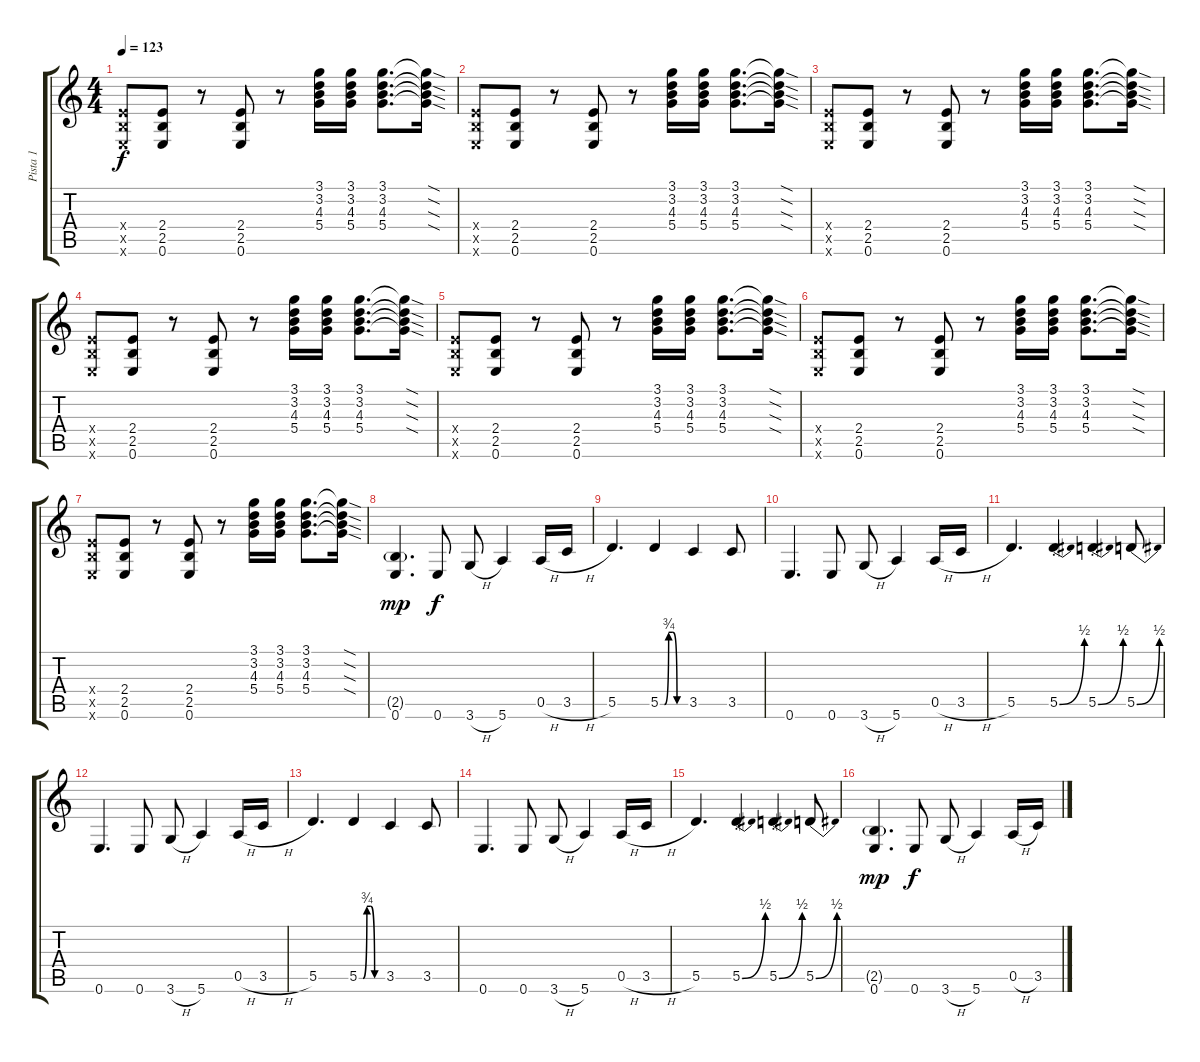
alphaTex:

\track ("Pista 1" "Pista 1") {instrument overdrivenguitar}
\staff {score tabs}
\tuning (E4 B3 G3 D3 A2 E2) {hide}
\ts (4 4)
\tempo 123
\clef g2
\ks c
(2.4{x} 2.5{x} 0.6{x}).8{dy f} (2.4 2.5 0.6).8 r.8 (2.4 2.5 0.6).8 r.8 (3.1 3.2 4.3 5.4).16 (3.1 3.2 4.3 5.4).16 (3.1 3.2 4.3 5.4).8{d} (3.1{sod t} 3.2{sod t} 4.3{sod t} 5.4{sod t}).16 |
(2.4{x} 2.5{x} 0.6{x}).8 (2.4 2.5 0.6).8 r.8 (2.4 2.5 0.6).8 r.8 (3.1 3.2 4.3 5.4).16 (3.1 3.2 4.3 5.4).16 (3.1 3.2 4.3 5.4).8{d} (3.1{sod t} 3.2{sod t} 4.3{sod t} 5.4{sod t}).16 |
(2.4{x} 2.5{x} 0.6{x}).8 (2.4 2.5 0.6).8 r.8 (2.4 2.5 0.6).8 r.8 (3.1 3.2 4.3 5.4).16 (3.1 3.2 4.3 5.4).16 (3.1 3.2 4.3 5.4).8{d} (3.1{sod t} 3.2{sod t} 4.3{sod t} 5.4{sod t}).16 |
(2.4{x} 2.5{x} 0.6{x}).8 (2.4 2.5 0.6).8 r.8 (2.4 2.5 0.6).8 r.8 (3.1 3.2 4.3 5.4).16 (3.1 3.2 4.3 5.4).16 (3.1 3.2 4.3 5.4).8{d} (3.1{sod t} 3.2{sod t} 4.3{sod t} 5.4{sod t}).16 |
(2.4{x} 2.5{x} 0.6{x}).8 (2.4 2.5 0.6).8 r.8 (2.4 2.5 0.6).8 r.8 (3.1 3.2 4.3 5.4).16 (3.1 3.2 4.3 5.4).16 (3.1 3.2 4.3 5.4).8{d} (3.1{sod t} 3.2{sod t} 4.3{sod t} 5.4{sod t}).16 |
(2.4{x} 2.5{x} 0.6{x}).8 (2.4 2.5 0.6).8 r.8 (2.4 2.5 0.6).8 r.8 (3.1 3.2 4.3 5.4).16 (3.1 3.2 4.3 5.4).16 (3.1 3.2 4.3 5.4).8{d} (3.1{sod t} 3.2{sod t} 4.3{sod t} 5.4{sod t}).16 |
(2.4{x} 2.5{x} 0.6{x}).8 (2.4 2.5 0.6).8 r.8 (2.4 2.5 0.6).8 r.8 (3.1 3.2 4.3 5.4).16 (3.1 3.2 4.3 5.4).16 (3.1 3.2 4.3 5.4).8{d} (3.1{sod t} 3.2{sod t} 4.3{sod t} 5.4{sod t}).16 |
(2.5{g} 0.6).4{d dy mp volume 13} 0.6.8{dy f} 3.6{h}.8 5.6.4 0.5{h}.16 3.5{h}.16 |
5.5.4{d} 5.5{be (custom 0 0 10 0 20 3 30 3 40 0 60 0)}.4 3.5.4 3.5.8 |
0.6.4{d} 0.6.8 3.6{h}.8 5.6.4 0.5{h}.16 3.5{h}.16 |
5.5.4{d} 5.5{be (bend 0 0 60 2) st}.4 5.5{be (bend 0 0 60 2) st}.4 5.5{be (bend 0 0 60 2)}.8 |
0.6.4{d} 0.6.8 3.6{h}.8 5.6.4 0.5{h}.16 3.5{h}.16 |
5.5.4{d} 5.5{be (custom 0 0 10 0 20 3 30 3 40 0 60 0)}.4 3.5.4 3.5.8 |
0.6.4{d} 0.6.8 3.6{h}.8 5.6.4 0.5{h}.16 3.5{h}.16 |
5.5.4{d} 5.5{be (bend 0 0 60 2) st}.4 5.5{be (bend 0 0 60 2) st}.4 5.5{be (bend 0 0 60 2)}.8 |
(2.5{g} 0.6).4{d dy mp volume 13} 0.6.8{dy f} 3.6{h}.8 5.6.4 0.5{h}.16 3.5{h}.16
